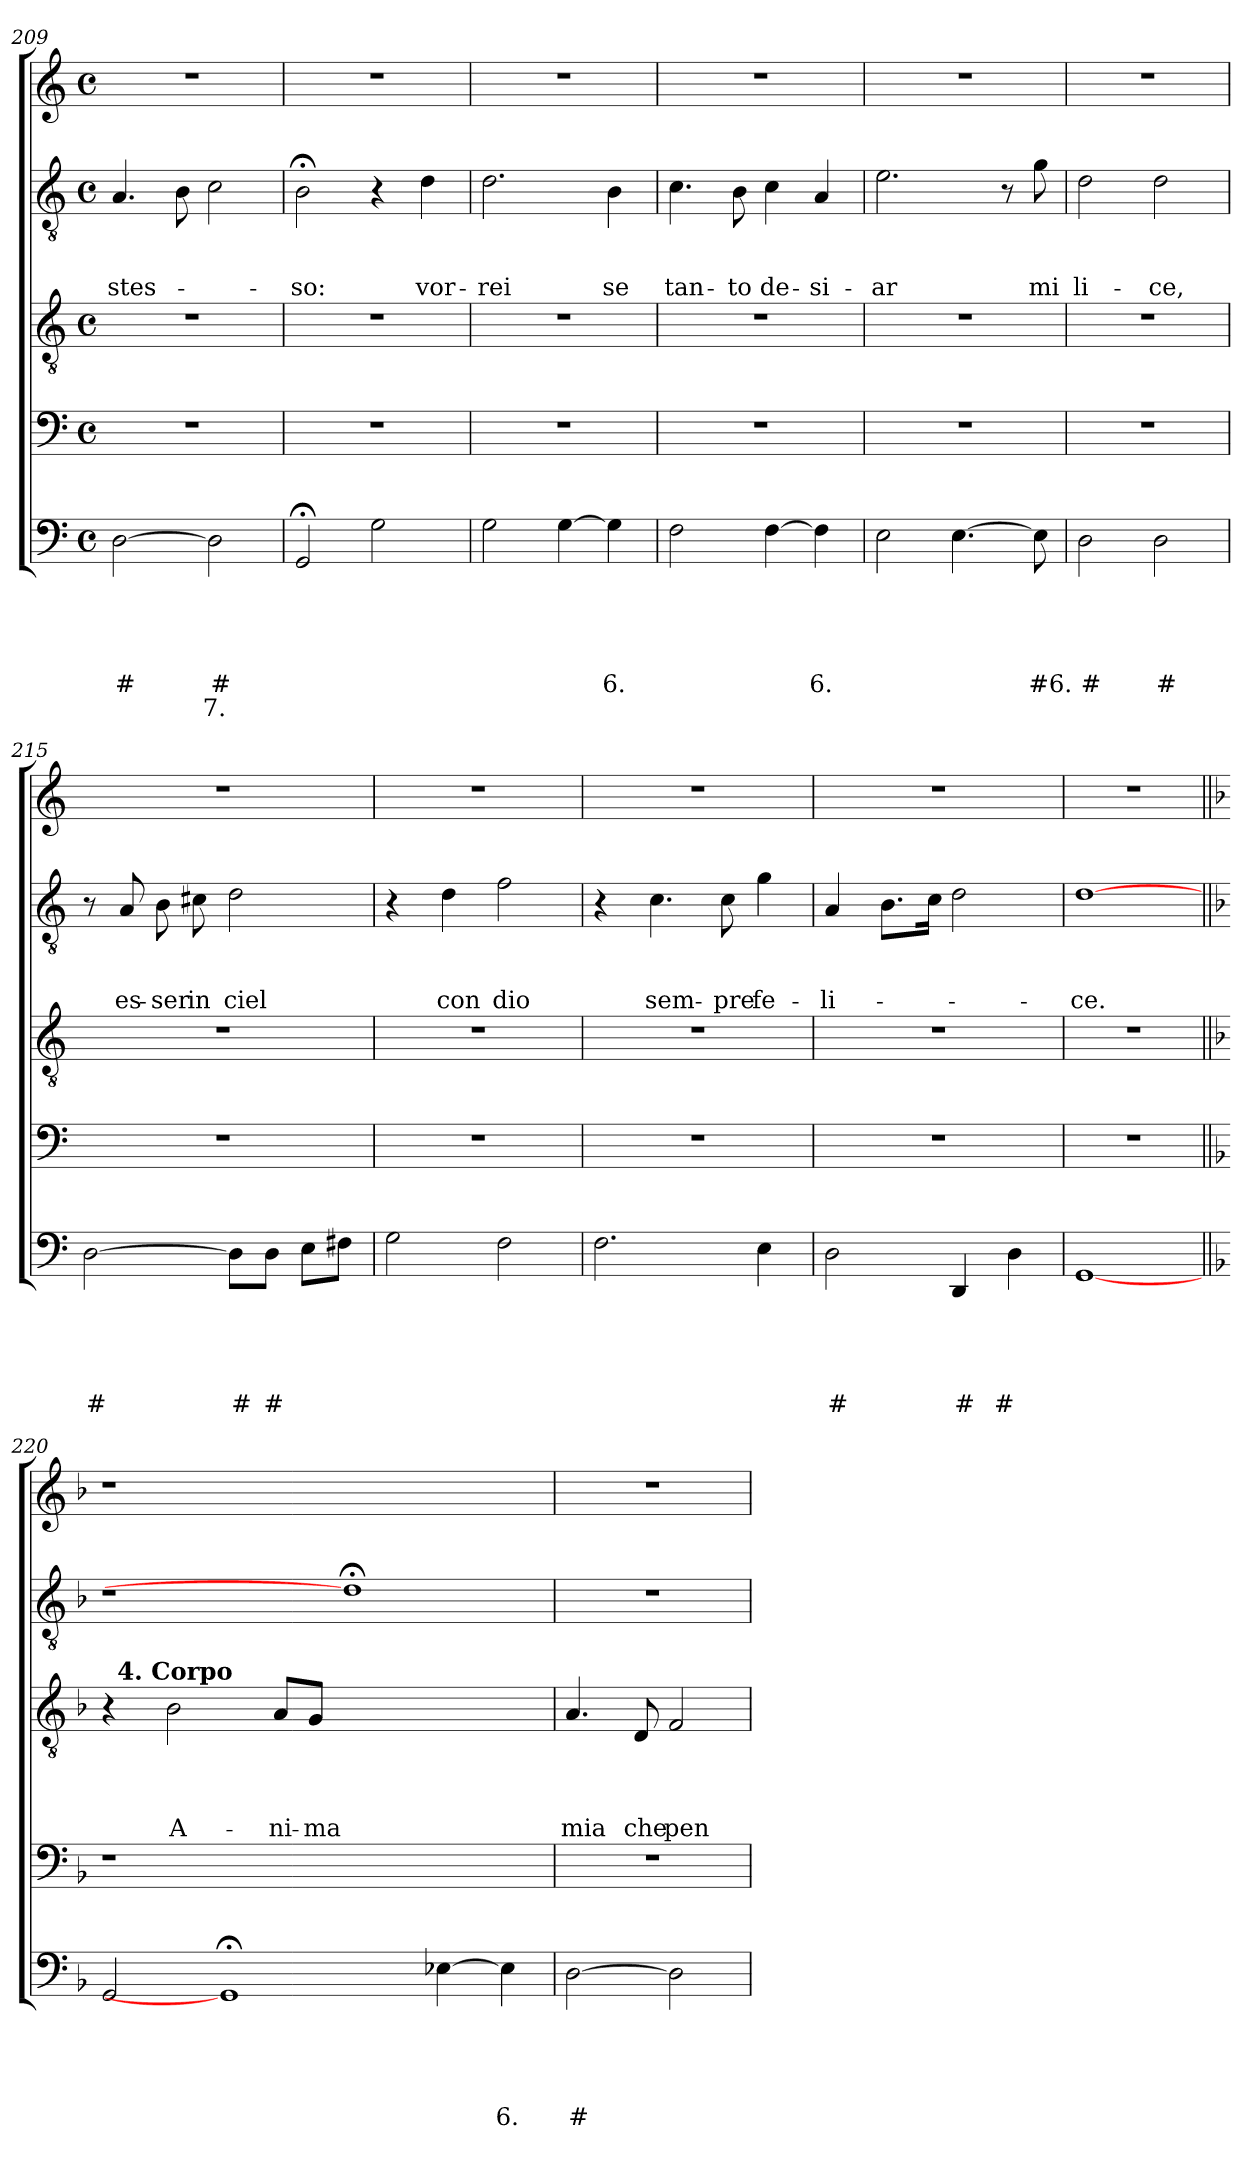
**kern	**text	**text	**text	**text	**text	**text	**kern	**kern	**text	**text	**text	**text	**kern	**text	**text	**text	**kern
*part5	*part5	*part5	*part5	*part5	*part5	*part5	*part4	*part3	*part3	*part3	*part3	*part3	*part2	*part2	*part2	*part2	*part1
*staff5	*staff5	*staff5	*staff5	*staff5	*staff5	*staff5	*staff4	*staff3	*staff3	*staff3	*staff3	*staff3	*staff2	*staff2	*staff2	*staff2	*staff1
*clefF4	*	*	*	*	*	*	*clefF4	*clefGv2	*	*	*	*	*clefGv2	*	*	*	*clefG2
*k[]	*	*	*	*	*	*	*k[]	*k[]	*	*	*	*	*k[]	*	*	*	*k[]
*C:	*	*	*	*	*	*	*C:	*C:	*	*	*	*	*C:	*	*	*	*C:
*M4/4	*	*	*	*	*	*	*M4/4	*M4/4	*	*	*	*	*M4/4	*	*	*	*M4/4
*met(c)	*	*	*	*	*	*	*met(c)	*met(c)	*	*	*	*	*met(c)	*	*	*	*met(c)
=209	=209	=209	=209	=209	=209	=209	=209	=209	=209	=209	=209	=209	=209	=209	=209	=209	=209
[2D\	.	.	.	.	#	.	1r	1r	.	.	.	.	4.A/	.	.	stes-	1r
.	.	.	.	.	.	.	.	.	.	.	.	.	8B\	.	.	.	.
2D\]	.	.	.	.	#	7.	.	.	.	.	.	.	2c\	.	.	.	.
=210	=210	=210	=210	=210	=210	=210	=210	=210	=210	=210	=210	=210	=210	=210	=210	=210	=210
2GG;</	.	.	.	.	.	.	1r	1r	.	.	.	.	2B;<\	.	.	-so:	1r
2G\	.	.	.	.	.	.	.	.	.	.	.	.	4r	.	.	.	.
.	.	.	.	.	.	.	.	.	.	.	.	.	4d\	.	.	vor-	.
=211	=211	=211	=211	=211	=211	=211	=211	=211	=211	=211	=211	=211	=211	=211	=211	=211	=211
2G\	.	.	.	.	.	.	1r	1r	.	.	.	.	2.d\	.	.	-rei	1r
[4G\	.	.	.	.	.	.	.	.	.	.	.	.	.	.	.	.	.
4G\]	.	.	.	.	6.	.	.	.	.	.	.	.	4B\	.	.	se	.
=212	=212	=212	=212	=212	=212	=212	=212	=212	=212	=212	=212	=212	=212	=212	=212	=212	=212
2F\	.	.	.	.	.	.	1r	1r	.	.	.	.	4.c\	.	.	tan-	1r
.	.	.	.	.	.	.	.	.	.	.	.	.	8B\	.	.	-to	.
[4F\	.	.	.	.	.	.	.	.	.	.	.	.	4c\	.	.	de-	.
4F\]	.	.	.	.	6.	.	.	.	.	.	.	.	4A/	.	.	-si-	.
=213	=213	=213	=213	=213	=213	=213	=213	=213	=213	=213	=213	=213	=213	=213	=213	=213	=213
2E\	.	.	.	.	.	.	1r	1r	.	.	.	.	2.e\	.	.	-ar	1r
[4.E\	.	.	.	.	.	.	.	.	.	.	.	.	.	.	.	.	.
.	.	.	.	.	.	.	.	.	.	.	.	.	8r	.	.	.	.
8E\]	.	.	.	.	#6.	.	.	.	.	.	.	.	8g\	.	.	mi	.
=214	=214	=214	=214	=214	=214	=214	=214	=214	=214	=214	=214	=214	=214	=214	=214	=214	=214
2D\	.	.	.	.	#	.	1r	1r	.	.	.	.	2d\	.	.	li-	1r
2D\	.	.	.	.	#	.	.	.	.	.	.	.	2d\	.	.	-ce,	.
!!LO:LB:g=z
=215	=215	=215	=215	=215	=215	=215	=215	=215	=215	=215	=215	=215	=215	=215	=215	=215	=215
[2D\	.	.	.	.	#	.	1r	1r	.	.	.	.	8r	.	.	.	1r
.	.	.	.	.	.	.	.	.	.	.	.	.	8A/	.	.	es-	.
.	.	.	.	.	.	.	.	.	.	.	.	.	8B\	.	.	-ser	.
.	.	.	.	.	.	.	.	.	.	.	.	.	8c#X\	.	.	in	.
8D\L]	.	.	.	.	#	.	.	.	.	.	.	.	2d\	.	.	ciel	.
8D\J	.	.	.	.	#	.	.	.	.	.	.	.	.	.	.	.	.
8E\L	.	.	.	.	.	.	.	.	.	.	.	.	.	.	.	.	.
8F#X\J	.	.	.	.	.	.	.	.	.	.	.	.	.	.	.	.	.
=216	=216	=216	=216	=216	=216	=216	=216	=216	=216	=216	=216	=216	=216	=216	=216	=216	=216
2G\	.	.	.	.	.	.	1r	1r	.	.	.	.	4r	.	.	.	1r
.	.	.	.	.	.	.	.	.	.	.	.	.	4d\	.	.	con	.
2F\	.	.	.	.	.	.	.	.	.	.	.	.	2f\	.	.	dio	.
=217	=217	=217	=217	=217	=217	=217	=217	=217	=217	=217	=217	=217	=217	=217	=217	=217	=217
2.F\	.	.	.	.	.	.	1r	1r	.	.	.	.	4r	.	.	.	1r
.	.	.	.	.	.	.	.	.	.	.	.	.	4.c\	.	.	sem-	.
.	.	.	.	.	.	.	.	.	.	.	.	.	8c\	.	.	-pre	.
4E\	.	.	.	.	.	.	.	.	.	.	.	.	4g\	.	.	fe-	.
=218	=218	=218	=218	=218	=218	=218	=218	=218	=218	=218	=218	=218	=218	=218	=218	=218	=218
2D\	.	.	.	.	#	.	1r	1r	.	.	.	.	4A/	.	.	-li-	1r
.	.	.	.	.	.	.	.	.	.	.	.	.	8.B\L	.	.	.	.
.	.	.	.	.	.	.	.	.	.	.	.	.	16c\Jk	.	.	.	.
4DD/	.	.	.	.	#	.	.	.	.	.	.	.	2d\	.	.	.	.
4D\	.	.	.	.	#	.	.	.	.	.	.	.	.	.	.	.	.
=219	=219	=219	=219	=219	=219	=219	=219	=219	=219	=219	=219	=219	=219	=219	=219	=219	=219
[1GG	.	.	.	.	.	.	1r	1r	.	.	.	.	[1d	.	.	-ce.	1r
!!LO:LB:g=z
=220||	=220||	=220||	=220||	=220||	=220||	=220||	=220||	=220||	=220||	=220||	=220||	=220||	=220||	=220||	=220||	=220||	=220||
*k[b-]	*	*	*	*	*	*	*k[b-]	*k[b-]	*	*	*	*	*k[b-]	*	*	*	*k[b-]
*F:	*	*	*	*	*	*	*F:	*F:	*	*	*	*	*F:	*	*	*	*F:
*	*	*	*	*	*	*	*	*^	*	*	*	*	*	*	*	*	*
2GG/	.	.	.	.	.	.	1r	4r	32ryy	.	.	.	.	1r	.	.	.	1r
!	!	!	!	!	!	!	!	!	!LO:TX:a:B:t=4. Corpo	!	!	!	!	!	!	!	!	!
.	.	.	.	.	.	.	.	.	1ryy	.	.	.	.	.	.	.	.	.
.	.	.	.	.	.	.	.	2B-\	.	.	.	.	A-	.	.	.	.	.
1GG;<]	.	.	.	.	.	.	.	.	.	.	.	.	.	.	.	.	.	.
.	.	.	.	.	.	.	.	8A/L	.	.	.	.	-ni-	.	.	.	.	.
.	.	.	.	.	.	.	.	8G/J	.	.	.	.	-ma	.	.	.	.	.
.	.	.	.	.	.	.	1ryy	1ryy	.	.	.	.	.	1d;<]	.	.	.	1ryy
.	.	.	.	.	.	.	.	.	2ryy	.	.	.	.	.	.	.	.	.
[4E-X\	.	.	.	.	.	.	.	.	.	.	.	.	.	.	.	.	.	.
.	.	.	.	.	.	.	.	.	4...ryy	.	.	.	.	.	.	.	.	.
4E-\]	.	.	.	.	6.	.	.	.	.	.	.	.	.	.	.	.	.	.
*	*	*	*	*	*	*	*	*v	*v	*	*	*	*	*	*	*	*	*
=221	=221	=221	=221	=221	=221	=221	=221	=221	=221	=221	=221	=221	=221	=221	=221	=221	=221
[2D\	.	.	.	.	#	.	1r	4.A/	.	.	.	mia	1r	.	.	.	1r
.	.	.	.	.	.	.	.	8D/	.	.	.	che	.	.	.	.	.
2D\]	.	.	.	.	.	.	.	2F/	.	.	.	pen-	.	.	.	.	.
=	=	=	=	=	=	=	=	=	=	=	=	=	=	=	=	=	=
*-	*-	*-	*-	*-	*-	*-	*-	*-	*-	*-	*-	*-	*-	*-	*-	*-	*-
